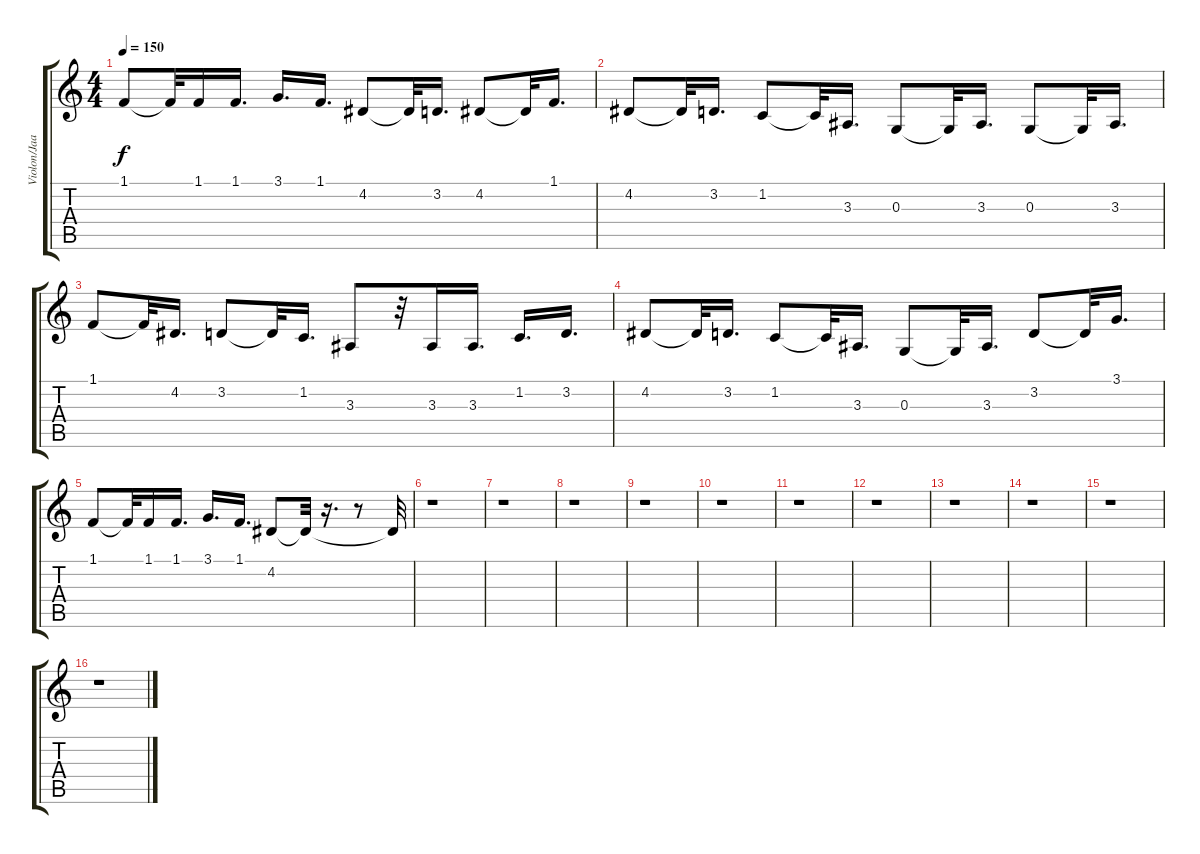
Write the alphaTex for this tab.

\track ("Violon/Jaakko" "Violon/Jaa") {instrument violin}
\staff {score tabs}
\tuning (E4 B3 G3 D3 A2 E2) {hide}
\ts (4 4)
\tempo 150
\clef g2
\ks c
1.1.8{dy f} 1.1{t}.32 1.1.16 1.1.16{d} 3.1.16{d} 1.1.16{d} 4.2.8 4.2{t}.32 3.2.16{d} 4.2.8 4.2{t}.32 1.1.16{d} |
4.2.8 4.2{t}.32 3.2.16{d} 1.2.8 1.2{t}.32 3.3.16{d} 0.3.8 0.3{t}.32 3.3.16{d} 0.3.8 0.3{t}.32 3.3.16{d} |
1.1.8 1.1{t}.32 4.2.16{d} 3.2.8 3.2{t}.32 1.2.16{d} 3.3.8 r.32 3.3.16 3.3.16{d} 1.2.16{d} 3.2.16{d} |
4.2.8 4.2{t}.32 3.2.16{d} 1.2.8 1.2{t}.32 3.3.16{d} 0.3.8 0.3{t}.32 3.3.16{d} 3.2.8 3.2{t}.32 3.1.16{d} |
1.1.8 1.1{t}.32 1.1.16 1.1.16{d} 3.1.16{d} 1.1.16{d} 4.2.8 4.2{t}.32 r.16{d} r.8 4.2{t}.32 |
r.1 |
r.1 |
r.1 |
r.1 |
r.1 |
r.1 |
r.1 |
r.1 |
r.1 |
r.1 |
r.1
